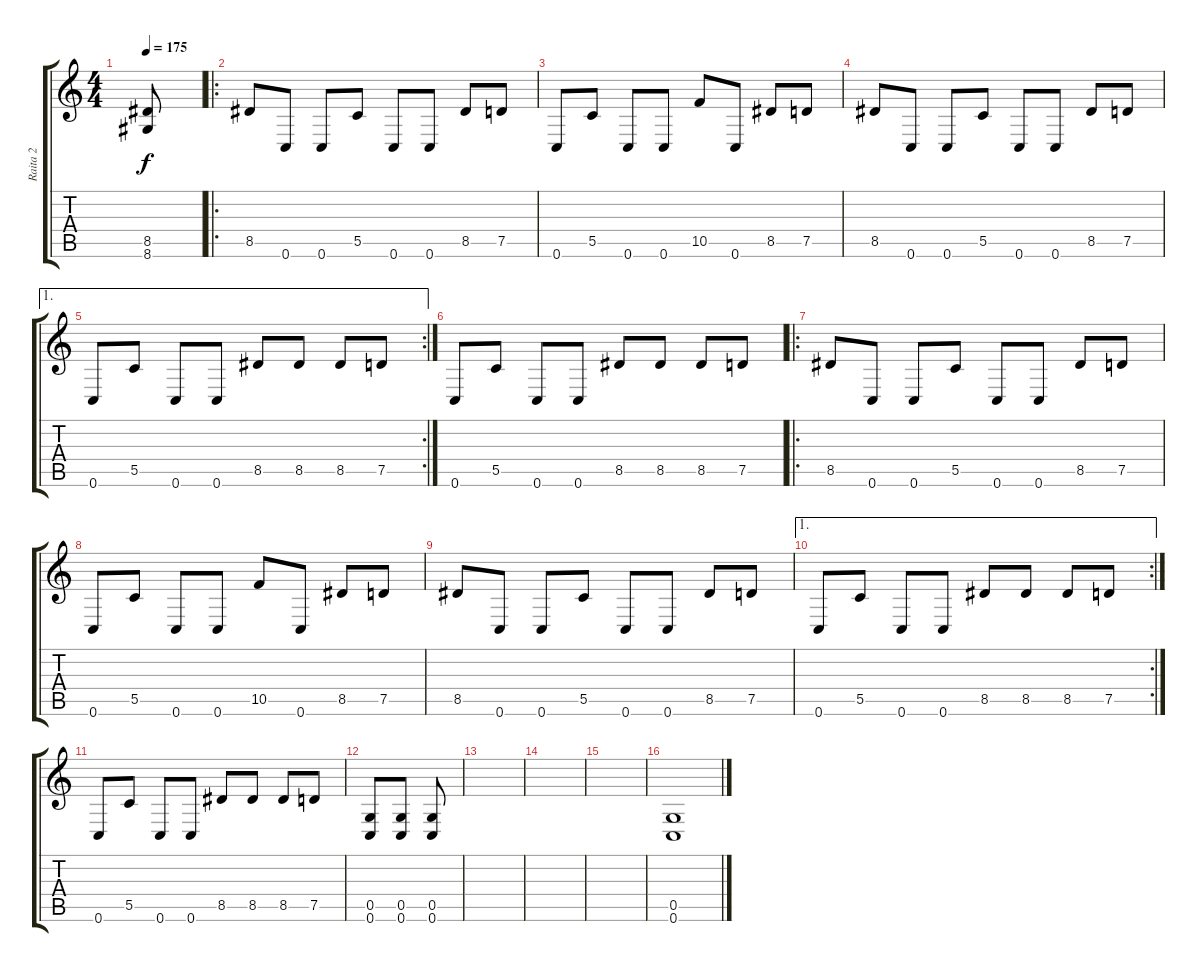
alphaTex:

\track ("Raita 2" "Raita 2") {instrument distortionguitar}
\staff {score tabs}
\tuning (E4 C4 G3 C3 G2 C2) {hide}
\ts (4 4)
\tempo 175
\clef g2
\ks c
(8.5 8.6).8{dy f} |
\ro
8.5.8 0.6.8 0.6.8 5.5.8 0.6.8 0.6.8 8.5.8 7.5.8 |
0.6.8 5.5.8 0.6.8 0.6.8 10.5.8 0.6.8 8.5.8 7.5.8 |
8.5.8 0.6.8 0.6.8 5.5.8 0.6.8 0.6.8 8.5.8 7.5.8 |
\ae 1
\rc 2
0.6.8 5.5.8 0.6.8 0.6.8 8.5.8 8.5.8 8.5.8 7.5.8 |
0.6.8 5.5.8 0.6.8 0.6.8 8.5.8 8.5.8 8.5.8 7.5.8 |
\ro
8.5.8 0.6.8 0.6.8 5.5.8 0.6.8 0.6.8 8.5.8 7.5.8 |
0.6.8 5.5.8 0.6.8 0.6.8 10.5.8 0.6.8 8.5.8 7.5.8 |
8.5.8 0.6.8 0.6.8 5.5.8 0.6.8 0.6.8 8.5.8 7.5.8 |
\ae 1
\rc 2
0.6.8 5.5.8 0.6.8 0.6.8 8.5.8 8.5.8 8.5.8 7.5.8 |
0.6.8 5.5.8 0.6.8 0.6.8 8.5.8 8.5.8 8.5.8 7.5.8 |
(0.5 0.6).8 (0.5 0.6).8 (0.5 0.6).8 |
|
|
|
(0.5 0.6).1
